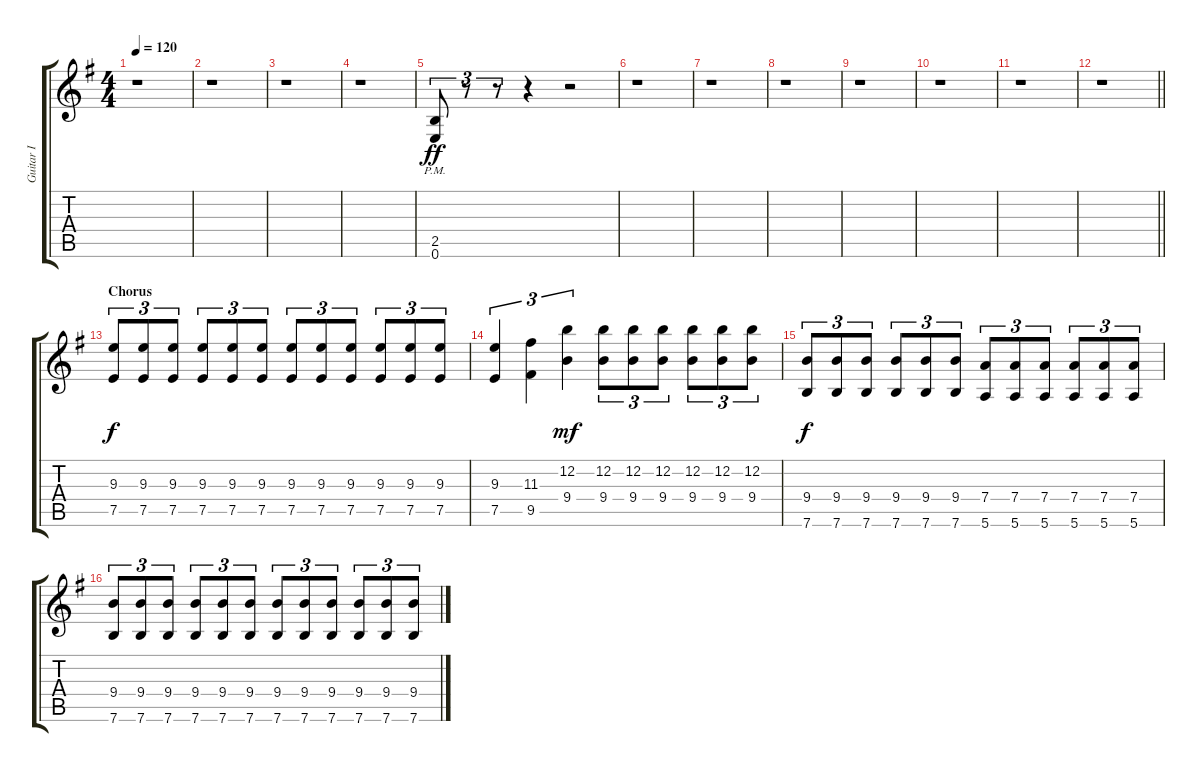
\track ("Guitar I" "Guitar I") {instrument distortionguitar}
\staff {score tabs}
\tuning (E4 B3 G3 D3 A2 E2) {hide}
\ts (4 4)
\tempo 120
\clef g2
\ks eminor
r.1{dy f} |
r.1 |
r.1 |
r.1 |
(2.5{pm} 0.6{pm}).8{tu (3 2) dy ff volume 16} r.8{tu (3 2)} r.8{tu (3 2)} r.4 r.2 |
r.1 |
r.1 |
r.1 |
r.1 |
r.1 |
r.1 |
\barLineRight lightlight
r.1 |
\section ("" "Chorus")
(9.3 7.5).8{tu (3 2) dy f volume 12} (9.3 7.5).8{tu (3 2)} (9.3 7.5).8{tu (3 2)} (9.3 7.5).8{tu (3 2)} (9.3 7.5).8{tu (3 2)} (9.3 7.5).8{tu (3 2)} (9.3 7.5).8{tu (3 2)} (9.3 7.5).8{tu (3 2)} (9.3 7.5).8{tu (3 2)} (9.3 7.5).8{tu (3 2)} (9.3 7.5).8{tu (3 2)} (9.3 7.5).8{tu (3 2)} |
(9.3 7.5).4{tu (3 2)} (11.3 9.5).4{tu (3 2)} (12.2 9.4).4{tu (3 2) dy mf} (12.2 9.4).8{tu (3 2)} (12.2 9.4).8{tu (3 2)} (12.2 9.4).8{tu (3 2)} (12.2 9.4).8{tu (3 2)} (12.2 9.4).8{tu (3 2)} (12.2 9.4).8{tu (3 2)} |
(9.4 7.6).8{tu (3 2) dy f} (9.4 7.6).8{tu (3 2)} (9.4 7.6).8{tu (3 2)} (9.4 7.6).8{tu (3 2)} (9.4 7.6).8{tu (3 2)} (9.4 7.6).8{tu (3 2)} (7.4 5.6).8{tu (3 2)} (7.4 5.6).8{tu (3 2)} (7.4 5.6).8{tu (3 2)} (7.4 5.6).8{tu (3 2)} (7.4 5.6).8{tu (3 2)} (7.4 5.6).8{tu (3 2)} |
(9.4 7.6).8{tu (3 2)} (9.4 7.6).8{tu (3 2)} (9.4 7.6).8{tu (3 2)} (9.4 7.6).8{tu (3 2)} (9.4 7.6).8{tu (3 2)} (9.4 7.6).8{tu (3 2)} (9.4 7.6).8{tu (3 2)} (9.4 7.6).8{tu (3 2)} (9.4 7.6).8{tu (3 2)} (9.4 7.6).8{tu (3 2)} (9.4 7.6).8{tu (3 2)} (9.4 7.6).8{tu (3 2)}
